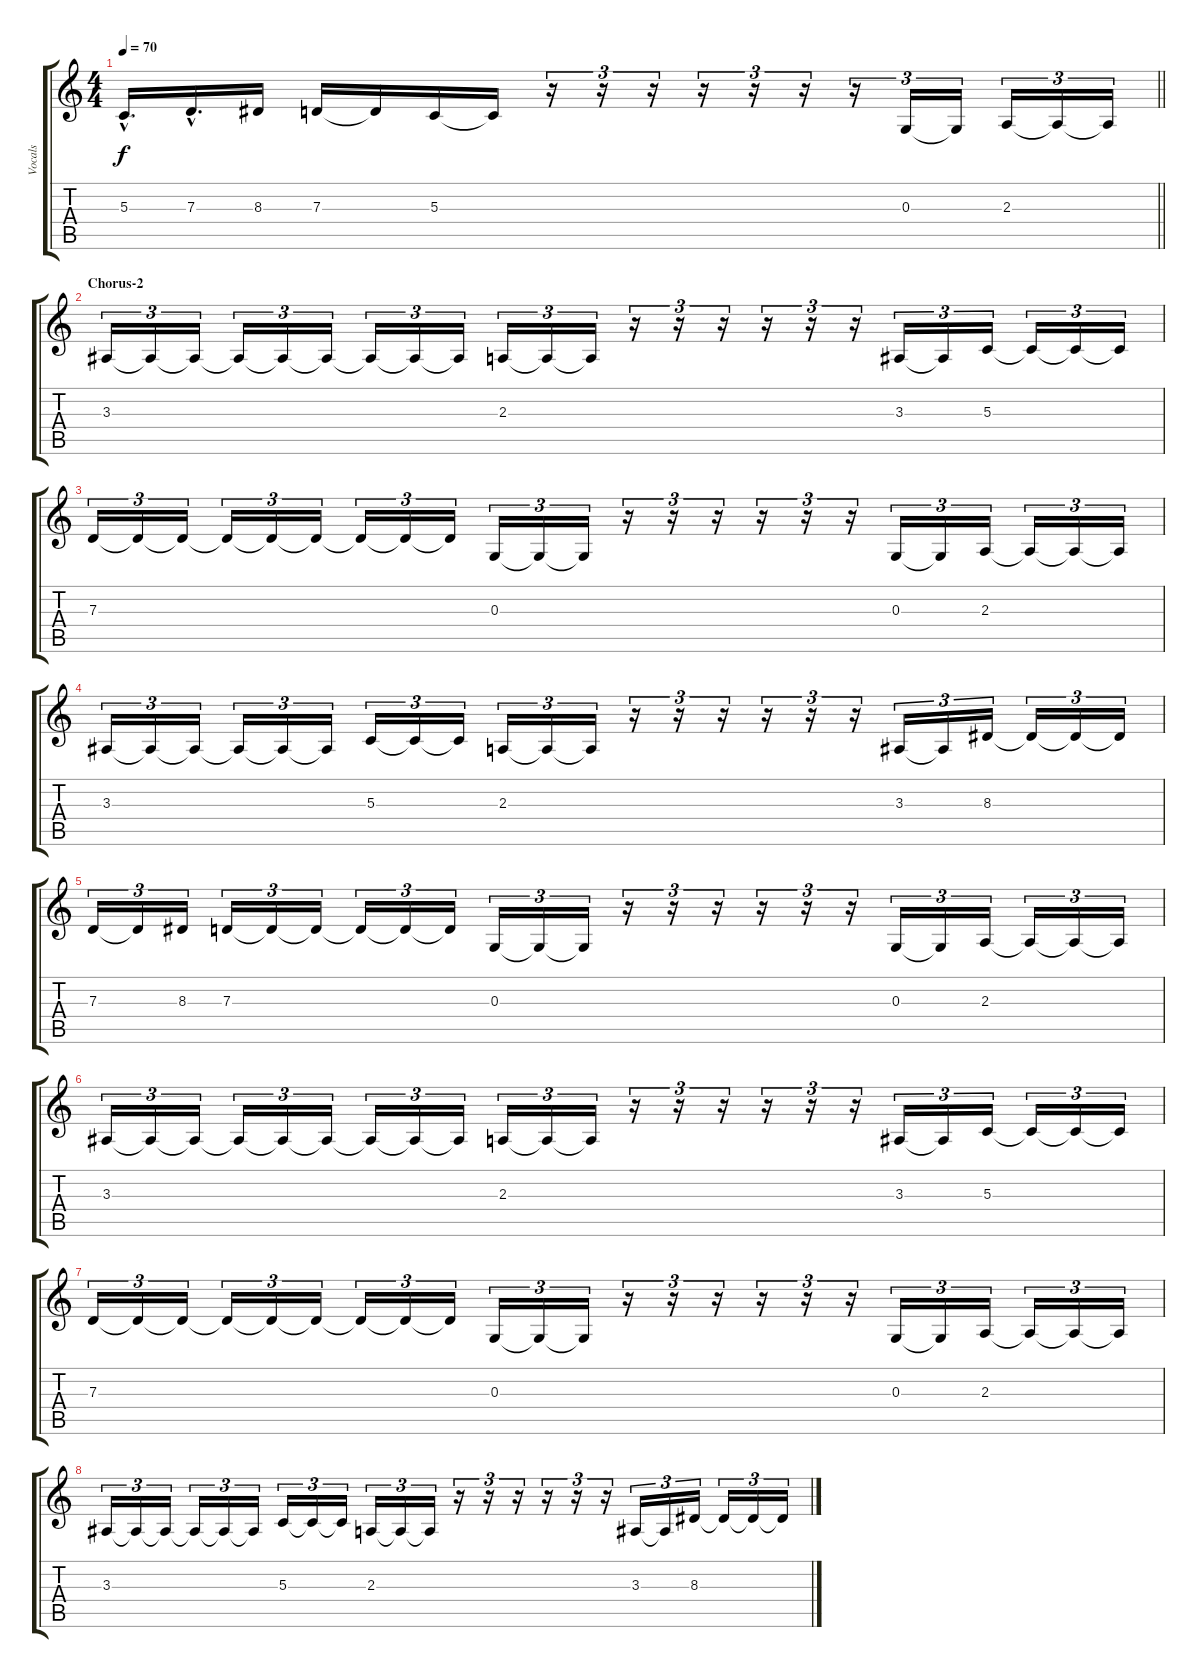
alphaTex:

\track ("Vocals" "Vocals") {instrument lead6voice}
\staff {score tabs}
\tuning (E4 B3 G3 D3 A2 E2) {hide}
\ts (4 4)
\tempo 70
\clef g2
\barLineRight lightlight
\ks c
5.3{hac}.16{d dy f} 7.3{hac}.16{d} 8.3.16 7.3.16 7.3{t}.16 5.3.16 5.3{t}.16 r.16{tu (3 2)} r.16{tu (3 2)} r.16{tu (3 2)} r.16{tu (3 2)} r.16{tu (3 2)} r.16{tu (3 2)} r.16{tu (3 2)} 0.3.16{tu (3 2)} 0.3{t}.16{tu (3 2)} 2.3.16{tu (3 2)} 2.3{t}.16{tu (3 2)} 2.3{t}.16{tu (3 2)} |
\section ("" "Chorus-2")
3.3.16{tu (3 2)} 3.3{t}.16{tu (3 2)} 3.3{t}.16{tu (3 2)} 3.3{t}.16{tu (3 2)} 3.3{t}.16{tu (3 2)} 3.3{t}.16{tu (3 2)} 3.3{t}.16{tu (3 2)} 3.3{t}.16{tu (3 2)} 3.3{t}.16{tu (3 2)} 2.3.16{tu (3 2)} 2.3{t}.16{tu (3 2)} 2.3{t}.16{tu (3 2)} r.16{tu (3 2)} r.16{tu (3 2)} r.16{tu (3 2)} r.16{tu (3 2)} r.16{tu (3 2)} r.16{tu (3 2)} 3.3.16{tu (3 2)} 3.3{t}.16{tu (3 2)} 5.3.16{tu (3 2)} 5.3{t}.16{tu (3 2)} 5.3{t}.16{tu (3 2)} 5.3{t}.16{tu (3 2)} |
7.3.16{tu (3 2)} 7.3{t}.16{tu (3 2)} 7.3{t}.16{tu (3 2)} 7.3{t}.16{tu (3 2)} 7.3{t}.16{tu (3 2)} 7.3{t}.16{tu (3 2)} 7.3{t}.16{tu (3 2)} 7.3{t}.16{tu (3 2)} 7.3{t}.16{tu (3 2)} 0.3.16{tu (3 2)} 0.3{t}.16{tu (3 2)} 0.3{t}.16{tu (3 2)} r.16{tu (3 2)} r.16{tu (3 2)} r.16{tu (3 2)} r.16{tu (3 2)} r.16{tu (3 2)} r.16{tu (3 2)} 0.3.16{tu (3 2)} 0.3{t}.16{tu (3 2)} 2.3.16{tu (3 2)} 2.3{t}.16{tu (3 2)} 2.3{t}.16{tu (3 2)} 2.3{t}.16{tu (3 2)} |
3.3.16{tu (3 2)} 3.3{t}.16{tu (3 2)} 3.3{t}.16{tu (3 2)} 3.3{t}.16{tu (3 2)} 3.3{t}.16{tu (3 2)} 3.3{t}.16{tu (3 2)} 5.3.16{tu (3 2)} 5.3{t}.16{tu (3 2)} 5.3{t}.16{tu (3 2)} 2.3.16{tu (3 2)} 2.3{t}.16{tu (3 2)} 2.3{t}.16{tu (3 2)} r.16{tu (3 2)} r.16{tu (3 2)} r.16{tu (3 2)} r.16{tu (3 2)} r.16{tu (3 2)} r.16{tu (3 2)} 3.3.16{tu (3 2)} 3.3{t}.16{tu (3 2)} 8.3.16{tu (3 2)} 8.3{t}.16{tu (3 2)} 8.3{t}.16{tu (3 2)} 8.3{t}.16{tu (3 2)} |
7.3.16{tu (3 2)} 7.3{t}.16{tu (3 2)} 8.3.16{tu (3 2)} 7.3.16{tu (3 2)} 7.3{t}.16{tu (3 2)} 7.3{t}.16{tu (3 2)} 7.3{t}.16{tu (3 2)} 7.3{t}.16{tu (3 2)} 7.3{t}.16{tu (3 2)} 0.3.16{tu (3 2)} 0.3{t}.16{tu (3 2)} 0.3{t}.16{tu (3 2)} r.16{tu (3 2)} r.16{tu (3 2)} r.16{tu (3 2)} r.16{tu (3 2)} r.16{tu (3 2)} r.16{tu (3 2)} 0.3.16{tu (3 2)} 0.3{t}.16{tu (3 2)} 2.3.16{tu (3 2)} 2.3{t}.16{tu (3 2)} 2.3{t}.16{tu (3 2)} 2.3{t}.16{tu (3 2)} |
3.3.16{tu (3 2)} 3.3{t}.16{tu (3 2)} 3.3{t}.16{tu (3 2)} 3.3{t}.16{tu (3 2)} 3.3{t}.16{tu (3 2)} 3.3{t}.16{tu (3 2)} 3.3{t}.16{tu (3 2)} 3.3{t}.16{tu (3 2)} 3.3{t}.16{tu (3 2)} 2.3.16{tu (3 2)} 2.3{t}.16{tu (3 2)} 2.3{t}.16{tu (3 2)} r.16{tu (3 2)} r.16{tu (3 2)} r.16{tu (3 2)} r.16{tu (3 2)} r.16{tu (3 2)} r.16{tu (3 2)} 3.3.16{tu (3 2)} 3.3{t}.16{tu (3 2)} 5.3.16{tu (3 2)} 5.3{t}.16{tu (3 2)} 5.3{t}.16{tu (3 2)} 5.3{t}.16{tu (3 2)} |
7.3.16{tu (3 2)} 7.3{t}.16{tu (3 2)} 7.3{t}.16{tu (3 2)} 7.3{t}.16{tu (3 2)} 7.3{t}.16{tu (3 2)} 7.3{t}.16{tu (3 2)} 7.3{t}.16{tu (3 2)} 7.3{t}.16{tu (3 2)} 7.3{t}.16{tu (3 2)} 0.3.16{tu (3 2)} 0.3{t}.16{tu (3 2)} 0.3{t}.16{tu (3 2)} r.16{tu (3 2)} r.16{tu (3 2)} r.16{tu (3 2)} r.16{tu (3 2)} r.16{tu (3 2)} r.16{tu (3 2)} 0.3.16{tu (3 2)} 0.3{t}.16{tu (3 2)} 2.3.16{tu (3 2)} 2.3{t}.16{tu (3 2)} 2.3{t}.16{tu (3 2)} 2.3{t}.16{tu (3 2)} |
3.3.16{tu (3 2)} 3.3{t}.16{tu (3 2)} 3.3{t}.16{tu (3 2)} 3.3{t}.16{tu (3 2)} 3.3{t}.16{tu (3 2)} 3.3{t}.16{tu (3 2)} 5.3.16{tu (3 2)} 5.3{t}.16{tu (3 2)} 5.3{t}.16{tu (3 2)} 2.3.16{tu (3 2)} 2.3{t}.16{tu (3 2)} 2.3{t}.16{tu (3 2)} r.16{tu (3 2)} r.16{tu (3 2)} r.16{tu (3 2)} r.16{tu (3 2)} r.16{tu (3 2)} r.16{tu (3 2)} 3.3.16{tu (3 2)} 3.3{t}.16{tu (3 2)} 8.3.16{tu (3 2)} 8.3{t}.16{tu (3 2)} 8.3{t}.16{tu (3 2)} 8.3{t}.16{tu (3 2)}
